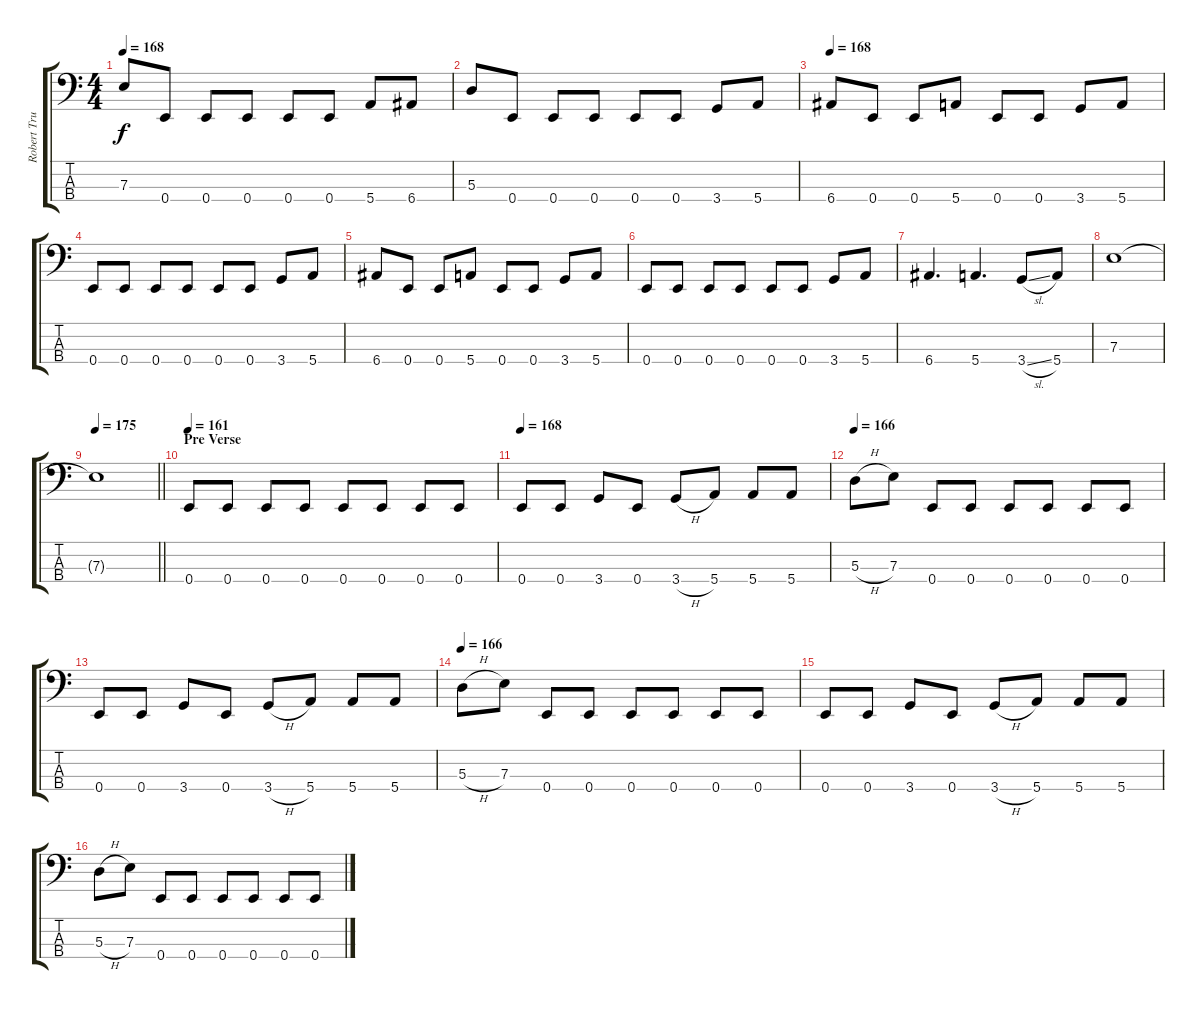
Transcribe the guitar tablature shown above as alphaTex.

\track ("Robert Trujillo" "Robert Tru") {instrument electricbasspick}
\staff {score tabs}
\tuning (G2 D2 A1 E1) {hide}
\ts (4 4)
\tempo 168
\clef f4
\ks c
7.3.8{dy f} 0.4.8 0.4.8 0.4.8 0.4.8 0.4.8 5.4.8 6.4.8 |
5.3.8 0.4.8 0.4.8 0.4.8 0.4.8 0.4.8 3.4.8 5.4.8 |
\tempo 168
6.4.8 0.4.8 0.4.8 5.4.8 0.4.8 0.4.8 3.4.8 5.4.8 |
0.4.8 0.4.8 0.4.8 0.4.8 0.4.8 0.4.8 3.4.8 5.4.8 |
6.4.8 0.4.8 0.4.8 5.4.8 0.4.8 0.4.8 3.4.8 5.4.8 |
0.4.8 0.4.8 0.4.8 0.4.8 0.4.8 0.4.8 3.4.8 5.4.8 |
6.4.4{d} 5.4.4{d} 3.4{sl}.8 5.4.8 |
7.3.1 |
\tempo 175
\barLineRight lightlight
7.3{t}.1 |
\section ("" "Pre Verse")
\tempo 161
0.4.8 0.4.8 0.4.8 0.4.8 0.4.8 0.4.8 0.4.8 0.4.8 |
\tempo 168
0.4.8 0.4.8 3.4.8 0.4.8 3.4{h}.8 5.4.8 5.4.8 5.4.8 |
\tempo 166
5.3{h}.8 7.3.8 0.4.8 0.4.8 0.4.8 0.4.8 0.4.8 0.4.8 |
0.4.8 0.4.8 3.4.8 0.4.8 3.4{h}.8 5.4.8 5.4.8 5.4.8 |
\tempo 166
5.3{h}.8 7.3.8 0.4.8 0.4.8 0.4.8 0.4.8 0.4.8 0.4.8 |
0.4.8 0.4.8 3.4.8 0.4.8 3.4{h}.8 5.4.8 5.4.8 5.4.8 |
5.3{h}.8 7.3.8 0.4.8 0.4.8 0.4.8 0.4.8 0.4.8 0.4.8
